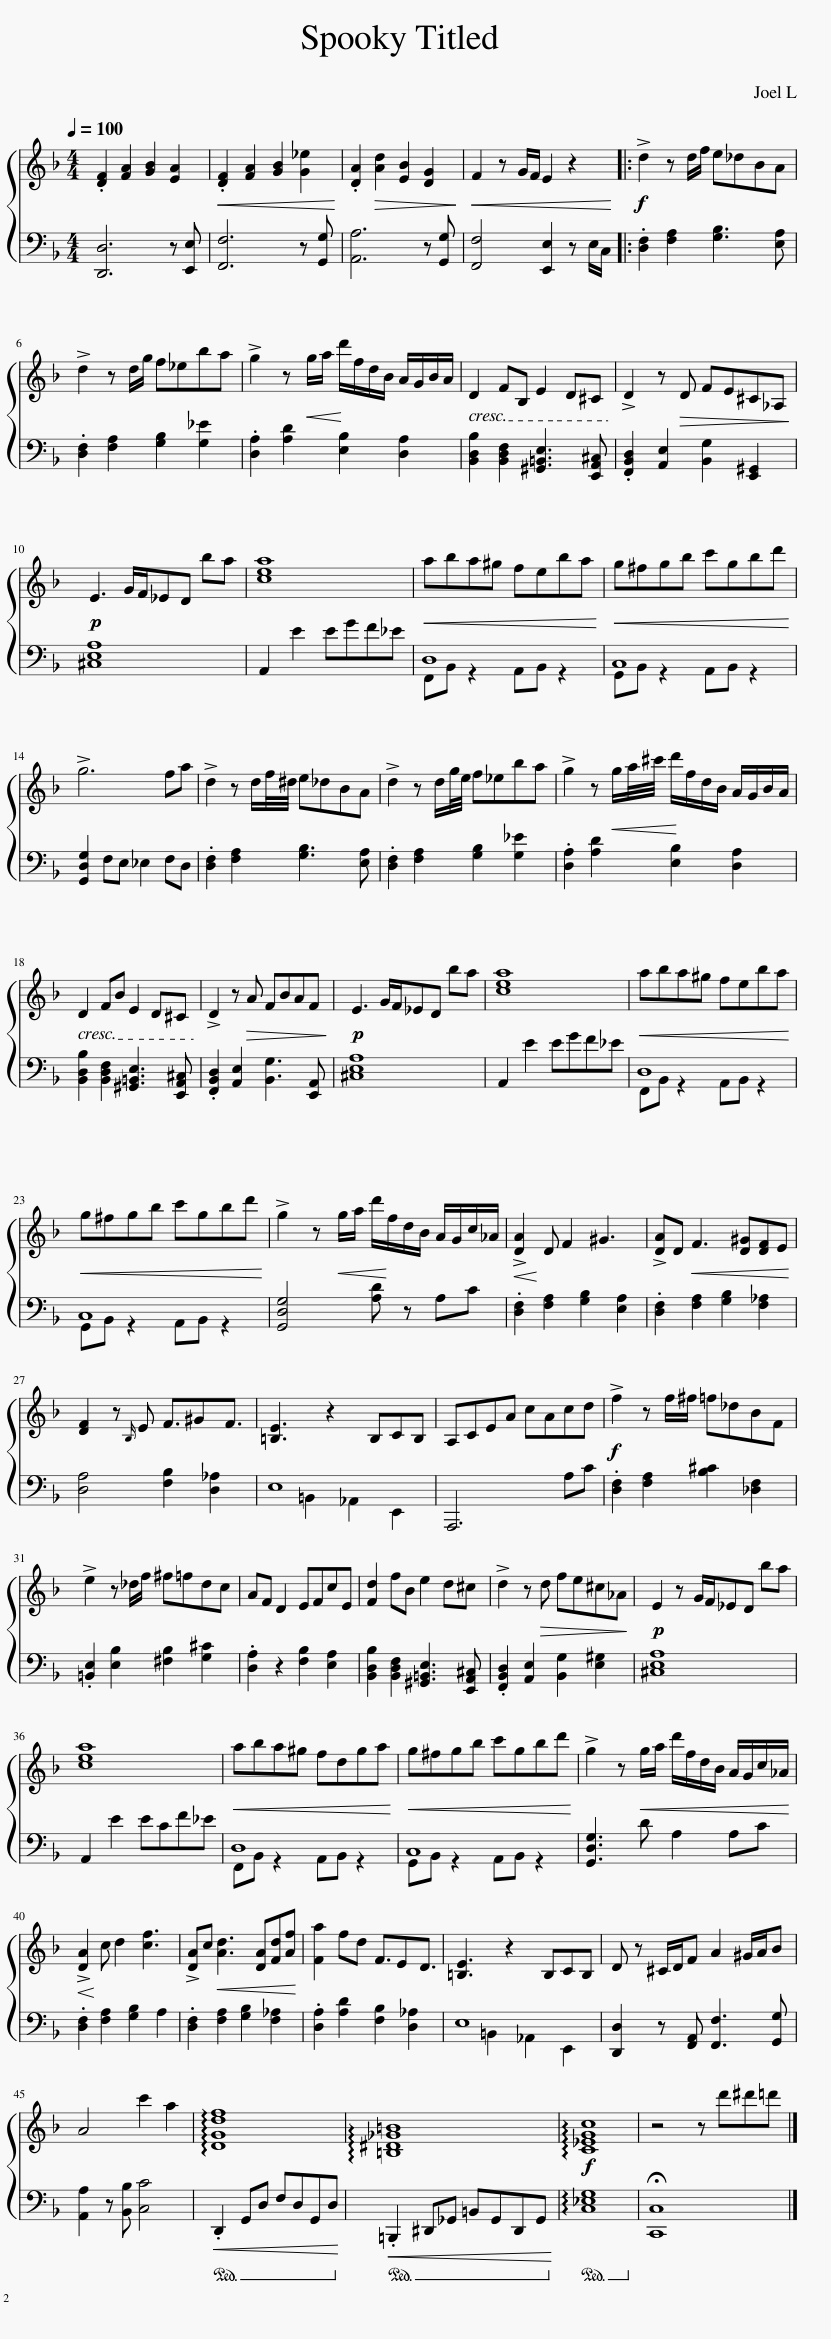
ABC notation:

X:1
%%score { 1 | ( 2 3 ) }
L:1/8
Q:1/4=100
M:4/4
I:linebreak $
K:F
V:1 treble
V:2 bass
V:3 bass
V:1
 .[DF]2 [FA]2 [GB]2 [EA]2 |!<(! .[DF]2 [FA]2 [GB]2 [G_e]2!<)! | .[DA]2!>(! [Ad]2 [EB]2 [DG]2!>)! |!<(! F2 z G/F/ E2 z2!<)! |:!f! !>!d2 z d/f/ e_dBA |$ %5
 !>!d2 z d/g/ f_eba | !>!g2 z!<(! g/a/ d'/f/d/B/ A/G/B/A/!<)! | D2 FB, E2 D^C | !>!D2 z!>(! D FE^C_A,!>)! |$!p! E3 G/F/_ED ba | %10
 [cea]8 |!<(! aba^g feba!<)! |!<(! g^fgb c'gbd'!<)! |$ !>!g6 fa | !>!d2 z d/f/4^d/4 e_dBA | %15
 !>!d2 z d/g/4e/4 f_eba | !>!g2 z!<(! g/a/4^c'/4 d'/f/d/B/ A/G/B/A/!<)! |$ D2 FB E2 D^C | !>!D2 z!>(! A FBAF!>)! |!p! E3 G/F/_ED ba | %20
 [cea]8 |!<(! aba^g feba!<)! |$!<(! g^fgb c'gbd'!<)! | !>!g2 z!<(! g/a/ d'/f/d/B/ A/G/c/_A/!<)! |!<(! !>![DA]2!<)! D F2 ^G3 | %25
 !>![DA]D!<(! F3 [D^G][DF]E!<)! |$ [DF]2 z{B,} E F3/2^GF3/2 | [=B,E]3 z2 B,CB, | A,CEA cAcd |!f! !>!f2 z f/^f/ =f_dBF |$ %30
 !>!e2 z _d/f/ ^f=fdc | AF D2 EFcE | [Fd]2 fB e2 d^c | !>!d2 z!>(! d fe^c_A!>)! |!p! E2 z G/F/_ED ba |$ %35
 [cea]8 |!<(! aba^g fdga!<)! |!<(! g^fgb c'gbd'!<)! | !>!g2 z!<(! g/a/ d'/f/d/B/ A/G/c/_A/!<)! |$!<(! !>![DA]2!<)! c d2 [cf]3 | %40
 !>![DA]c!<(! [Ad]3 [DA][Fd][Af]!<)! | [Fa]2 fd F3/2ED3/2 | [=B,E]3 z2 B,CB, | D z ^C/D/F A2 ^G/A/B |$ A4 c'2 a2 | %45
 !arpeggio![DGdf]8 | !arpeggio![=B,^D_G=B]8 |!f! !arpeggio![C_EGc]8 | z4 z d'^d'=d' |] %49
V:2
 [D,,D,]6 z [E,,E,] | [F,,F,]6 z [G,,G,] | [A,,A,]6 z [G,,G,] | [F,,F,]4 [E,,E,]2 z E,/C,/ |: .[D,F,]2 [F,A,]2 [G,B,]3 [E,A,] |$ %5
 .[D,F,]2 [F,A,]2 [G,B,]2 [G,_E]2 | .[D,A,]2 [A,D]2 [E,B,]2 [D,A,]2 | [B,,D,B,]2 [B,,D,F,]2 [^G,,=B,,E,]3 [E,,A,,^C,] | .[F,,B,,D,]2 [A,,E,]2 [B,,G,]2 [E,,^G,,]2 |$ [^C,E,A,]8 | %10
 A,,2 E2 EGF_E | D,8 | C,8 |$ [G,,D,G,]2 F,E, _E,2 F,D, | .[D,F,]2 [F,A,]2 [G,B,]3 [E,A,] | %15
 .[D,F,]2 [F,A,]2 [G,B,]2 [G,_E]2 | .[D,A,]2 [A,D]2 [E,B,]2 [D,A,]2 |$ [B,,D,B,]2 [B,,D,F,]2 [^G,,=B,,E,]3 [E,,A,,^C,] | .[F,,B,,D,]2 [A,,E,]2 [B,,G,]3 [E,,A,,] | [^C,E,A,]8 | %20
 A,,2 E2 EGF_E | D,8 |$ C,8 | [G,,D,G,]4 [A,D] z A,C | .[D,F,]2 [F,A,]2 [G,B,]2 [E,A,]2 | %25
 .[D,F,]2 [F,A,]2 [G,B,]2 [F,_A,]2 |$ [D,A,]4 [F,B,]2 [D,_A,]2 | E,8 | A,,,6 A,C | .[D,F,]2 [F,A,]2 [B,^C]2 [_D,F,]2 |$ %30
 .[=B,,E,]2 [E,B,]2 [^F,B,]2 [G,^C]2 | .[D,A,]2 z2 [F,B,]2 [E,A,]2 | [B,,D,B,]2 [B,,D,F,]2 [^G,,=B,,E,]3 [E,,A,,^C,] | .[F,,B,,D,]2 [A,,E,]2 [B,,G,]2 [E,^G,]2 | [^C,E,A,]8 |$ %35
 A,,2 E2 ECF_E | D,8 | C,8 | [G,,D,G,]3 D A,2 A,C |$ .[D,F,]2 [F,A,]2 [G,B,]2 A,2 | %40
 .[D,F,]2 [F,A,]2 [G,B,]2 [F,_A,]2 | .[D,A,]2 [A,D]2 [F,B,]2 [D,_A,]2 | E,8 | [D,,D,]2 z [F,,A,,] [F,,F,]3 [G,,G,] |$ [A,,A,]2 z [B,,B,] [C,C]4 | %45
!<(!!ped! .D,,2 G,,D, F,D,G,,D,!<)!!ped-up! |!<(!!ped! .=B,,,2 ^D,,_G,, =B,,G,,D,,G,,!<)!!ped-up! |!ped! !arpeggio![C,_E,G,]8!ped-up! | !fermata![C,,C,]8 |] %49
V:3
 x8 | x8 | x8 | x8 |: x8 |$ %5
 x8 | x8 | x8 | x8 |$ x8 | %10
 x8 | F,,B,, z2 A,,B,, z2 | G,,B,, z2 A,,B,, z2 |$ x8 | x8 | %15
 x8 | x8 |$ x8 | x8 | x8 | %20
 x8 | F,,B,, z2 A,,B,, z2 |$ G,,B,, z2 A,,B,, z2 | x8 | x8 | %25
 x8 |$ x8 | x2 =B,,2 _A,,2 E,,2 | x8 | x8 |$ %30
 x8 | x8 | x8 | x8 | x8 |$ %35
 x8 | F,,B,, z2 A,,B,, z2 | G,,B,, z2 A,,B,, z2 | x8 |$ x8 | %40
 x8 | x8 | x2 =B,,2 _A,,2 E,,2 | x8 |$ x8 | %45
 x8 | x8 | x8 | x8 |] %49
